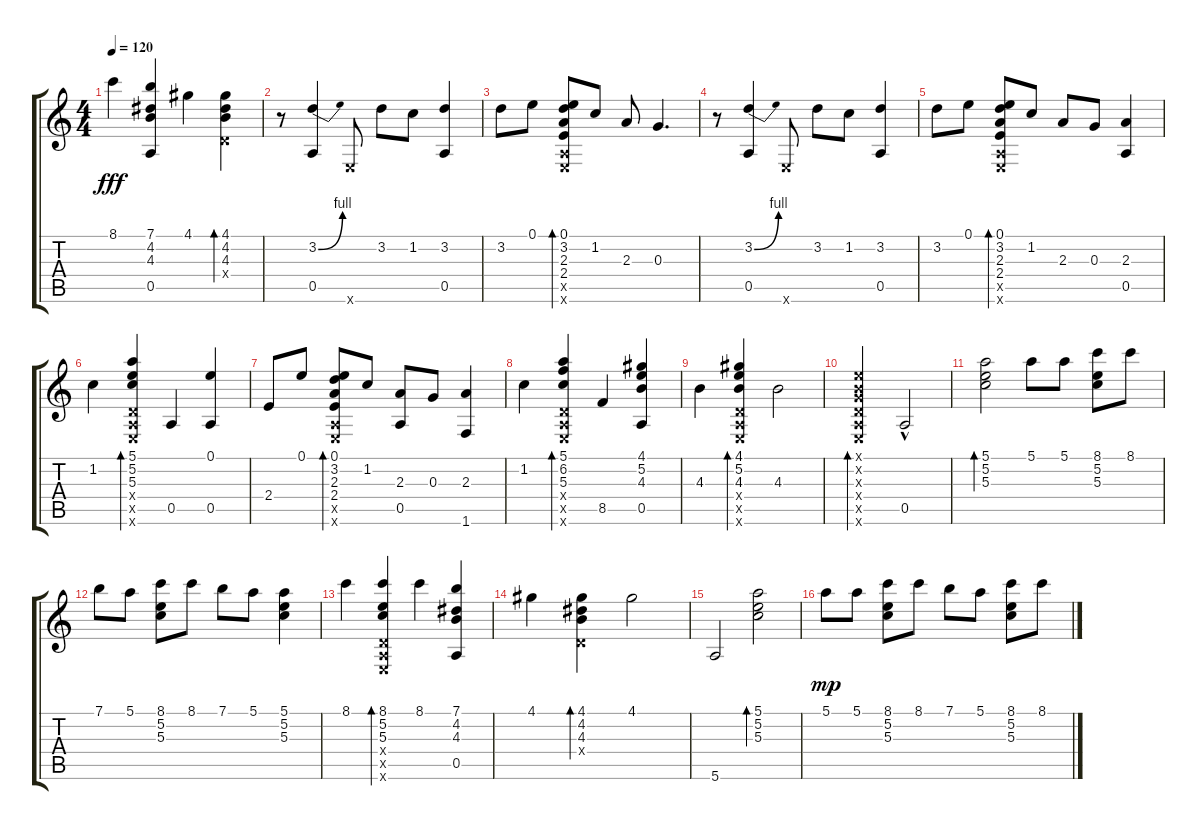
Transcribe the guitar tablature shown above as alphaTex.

\track "" {instrument acousticguitarsteel}
\staff {score tabs}
\tuning (E4 B3 G3 D3 A2 E2) {hide}
\ts (4 4)
\tempo 120
\clef g2
\ks c
8.1.4{dy fff} (7.1 4.2 4.3 0.5).4{txt ""} 4.1.4 (4.1 4.2 4.3 0.4{x}).4{bd 60} |
r.8 (3.2{be (bend 0 0 60 4)} 0.5).4{txt ""} 0.6{x}.8 3.2.8 1.2.8 (3.2 0.5).4{txt ""} |
3.2.8 0.1.8 (0.1 3.2 2.3 2.4 0.5{x} 0.6{x}).8{bd 60} 1.2.8 2.3.8 0.3.4{d} |
r.8 (3.2{be (bend 0 0 60 4)} 0.5).4{txt ""} 0.6{x}.8 3.2.8 1.2.8 (3.2 0.5).4{txt ""} |
3.2.8 0.1.8 (0.1 3.2 2.3 2.4 0.5{x} 0.6{x}).8{bd 60} 1.2.8 2.3.8 0.3.8 (2.3 0.5).4{txt ""} |
1.2.4 (5.1 5.2 5.3 0.4{x} 0.5{x} 0.6{x}).4{bd 60} 0.5.4 (0.1 0.5).4 |
2.4.8 0.1.8 (0.1 3.2 2.3 2.4 0.5{x} 0.6{x}).8{bd 60} 1.2.8 (2.3 0.5).8{txt ""} 0.3.8 (2.3 1.6).4{txt ""} |
1.2.4 (5.1 6.2 5.3 0.4{x} 0.5{x} 0.6{x}).4{bd 60} 8.5.4 (4.1 5.2 4.3 0.5).4{txt ""} |
4.3.4 (4.1 5.2 4.3 0.4{x} 0.5{x} 0.6{x}).4{bd 60} 4.3.2 |
(0.1{x} 0.2{x} 0.3{x} 0.4{x} 0.5{x} 0.6{x}).2{bd 60} 0.5{hac}.2 |
(5.1 5.2 5.3).2{bd 60} 5.1.8 5.1.8 (8.1 5.2 5.3).8{txt ""} 8.1.8 |
7.1.8 5.1.8 (8.1 5.2 5.3).8{txt ""} 8.1.8 7.1.8 5.1.8 (5.1 5.2 5.3).4{txt ""} |
8.1.4 (8.1 5.2 5.3 0.4{x} 0.5{x} 0.6{x}).4{bd 60} 8.1.4 (7.1 4.2 4.3 0.5).4{txt ""} |
4.1.4 (4.1 4.2 4.3 0.4{x}).4{bd 60} 4.1.2 |
5.6.2 (5.1 5.2 5.3).2{bd 60} |
5.1.8{dy mp} 5.1.8 (8.1 5.2 5.3).8{txt ""} 8.1.8 7.1.8 5.1.8 (8.1 5.2 5.3).8{txt ""} 8.1.8
